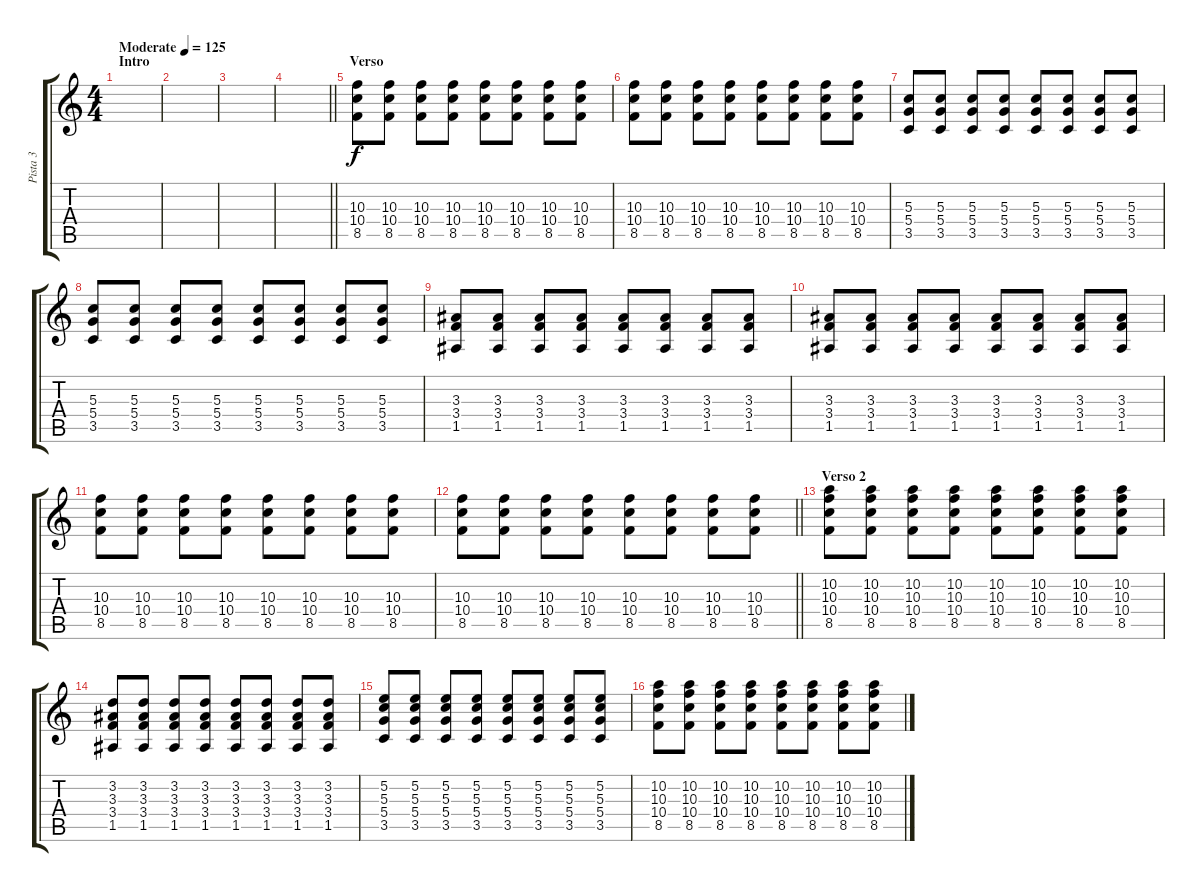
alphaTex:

\track ("Pista 3" "Pista 3") {instrument distortionguitar}
\staff {score tabs}
\tuning (E4 B3 G3 D3 A2 E2) {hide}
\ts (4 4)
\section ("" "Intro")
\tempo (125 "Moderate")
\clef g2
\ks c
|
|
|
\barLineRight lightlight
|
\section ("" "Verso")
(10.3 10.4 8.5).8{volume 7} (10.3 10.4 8.5).8 (10.3 10.4 8.5).8 (10.3 10.4 8.5).8 (10.3 10.4 8.5).8 (10.3 10.4 8.5).8 (10.3 10.4 8.5).8 (10.3 10.4 8.5).8 |
(10.3 10.4 8.5).8 (10.3 10.4 8.5).8 (10.3 10.4 8.5).8 (10.3 10.4 8.5).8 (10.3 10.4 8.5).8 (10.3 10.4 8.5).8 (10.3 10.4 8.5).8 (10.3 10.4 8.5).8 |
(5.3 5.4 3.5).8 (5.3 5.4 3.5).8 (5.3 5.4 3.5).8 (5.3 5.4 3.5).8 (5.3 5.4 3.5).8 (5.3 5.4 3.5).8 (5.3 5.4 3.5).8 (5.3 5.4 3.5).8 |
(5.3 5.4 3.5).8 (5.3 5.4 3.5).8 (5.3 5.4 3.5).8 (5.3 5.4 3.5).8 (5.3 5.4 3.5).8 (5.3 5.4 3.5).8 (5.3 5.4 3.5).8 (5.3 5.4 3.5).8 |
(3.3 3.4 1.5).8 (3.3 3.4 1.5).8 (3.3 3.4 1.5).8 (3.3 3.4 1.5).8 (3.3 3.4 1.5).8 (3.3 3.4 1.5).8 (3.3 3.4 1.5).8 (3.3 3.4 1.5).8 |
(3.3 3.4 1.5).8 (3.3 3.4 1.5).8 (3.3 3.4 1.5).8 (3.3 3.4 1.5).8 (3.3 3.4 1.5).8 (3.3 3.4 1.5).8 (3.3 3.4 1.5).8 (3.3 3.4 1.5).8 |
(10.3 10.4 8.5).8 (10.3 10.4 8.5).8 (10.3 10.4 8.5).8 (10.3 10.4 8.5).8 (10.3 10.4 8.5).8 (10.3 10.4 8.5).8 (10.3 10.4 8.5).8 (10.3 10.4 8.5).8 |
\barLineRight lightlight
(10.3 10.4 8.5).8 (10.3 10.4 8.5).8 (10.3 10.4 8.5).8 (10.3 10.4 8.5).8 (10.3 10.4 8.5).8 (10.3 10.4 8.5).8 (10.3 10.4 8.5).8 (10.3 10.4 8.5).8 |
\section ("" "Verso 2")
(10.2 10.3 10.4 8.5).8{volume 11} (10.2 10.3 10.4 8.5).8 (10.2 10.3 10.4 8.5).8 (10.2 10.3 10.4 8.5).8 (10.2 10.3 10.4 8.5).8 (10.2 10.3 10.4 8.5).8 (10.2 10.3 10.4 8.5).8 (10.2 10.3 10.4 8.5).8 |
(3.2 3.3 3.4 1.5).8 (3.2 3.3 3.4 1.5).8 (3.2 3.3 3.4 1.5).8 (3.2 3.3 3.4 1.5).8 (3.2 3.3 3.4 1.5).8 (3.2 3.3 3.4 1.5).8 (3.2 3.3 3.4 1.5).8 (3.2 3.3 3.4 1.5).8 |
(5.2 5.3 5.4 3.5).8 (5.2 5.3 5.4 3.5).8 (5.2 5.3 5.4 3.5).8 (5.2 5.3 5.4 3.5).8 (5.2 5.3 5.4 3.5).8 (5.2 5.3 5.4 3.5).8 (5.2 5.3 5.4 3.5).8 (5.2 5.3 5.4 3.5).8 |
(10.2 10.3 10.4 8.5).8 (10.2 10.3 10.4 8.5).8 (10.2 10.3 10.4 8.5).8 (10.2 10.3 10.4 8.5).8 (10.2 10.3 10.4 8.5).8 (10.2 10.3 10.4 8.5).8 (10.2 10.3 10.4 8.5).8 (10.2 10.3 10.4 8.5).8
